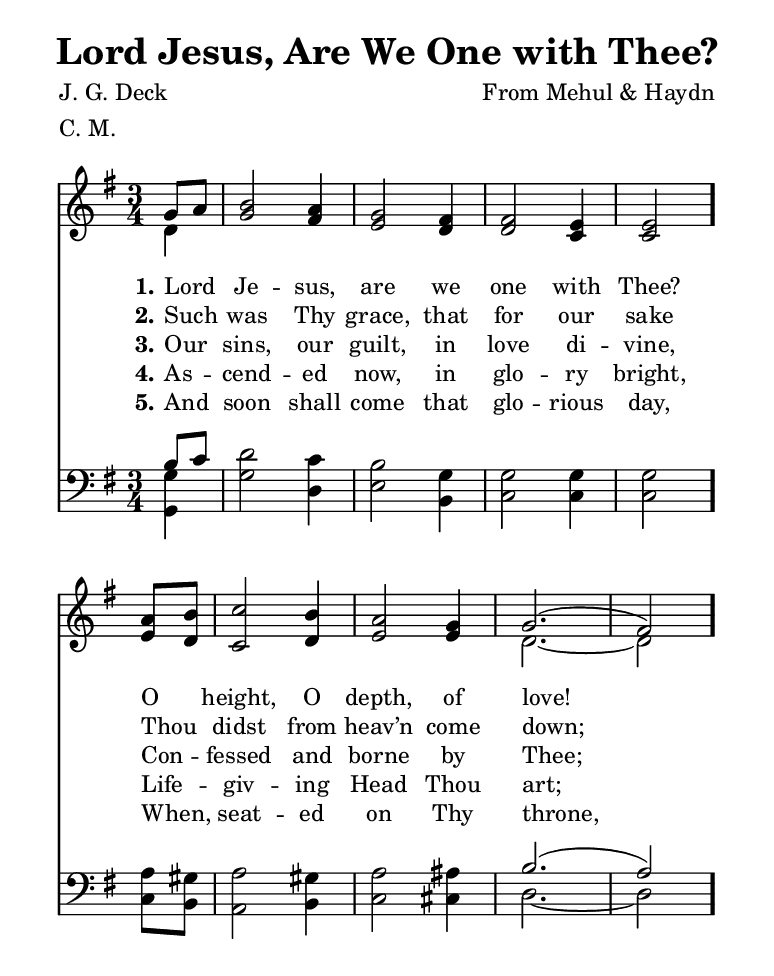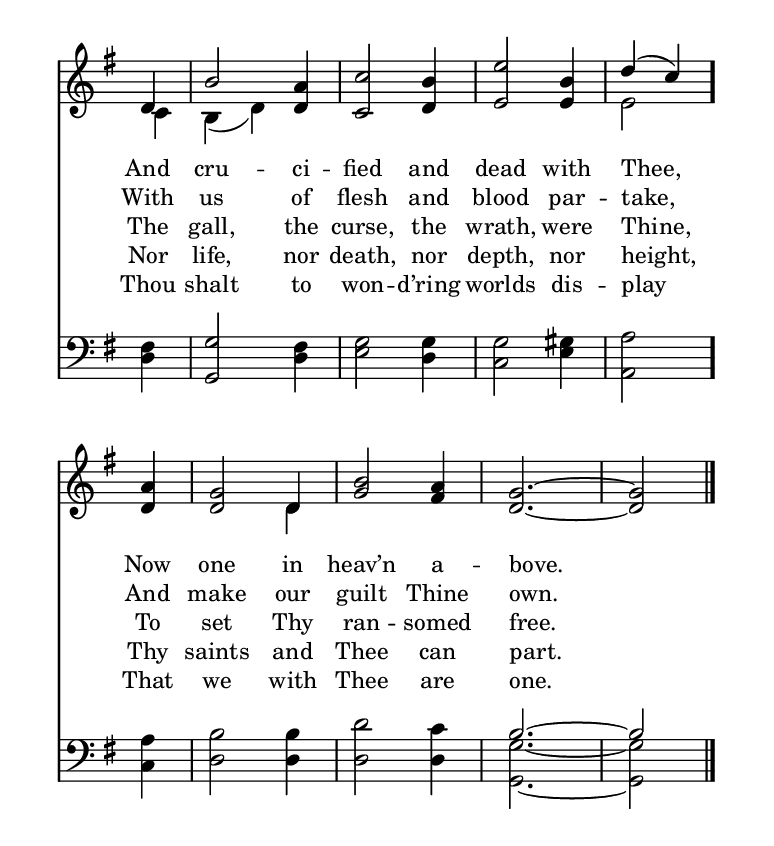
\include "common/global.ily"
\paper {
  \include "common/paper.ily"
  ragged-bottom = ##t
}

\header{
  hymnnumber = "261"
  title = "Lord Jesus, Are We One with Thee?"
  tunename = "Manoah"
  meter = "C. M."
  poet = "J. G. Deck"
  composer = "From Mehul & Haydn"
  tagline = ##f
}

global = {
  \include "common/overrides.ily"
  \override Staff.TimeSignature.style = #'numbered
  \time 3/4
  \override Score.MetronomeMark.transparent = ##t % hide all fermata changes too
  \tempo 4=120
  \key g \major
  \partial 4
  \autoBeamOff
}

notesSoprano = {
\global
\relative c'' {

  g8[ a] | b2 a4 | g2 fis4 | fis2 e4 | e2
  a8[ b] | c2 b4 | a2 g4 | g2.( | fis2)
  d4 | b'2 a4 | c2 b4 | e2 b4 | d4( c)
  a4 | g2 d4 | b'2 a4 | g2. ~ | g2

  \bar "|."

}
}

notesAlto = {
\global
\relative e' {

  d4 | g2 fis4 | e2 d4 | d2 c4 | c2
  e8[ d] | c2 d4 | e2 e4 | d2. ~ | d2
  c4 | b( d) d | c2 d4 | e2 e4 | e2
  d4 | d2 d4 | g2 fis4 | d2. ~ | d2

}
}

notesTenor = {
\global
\relative a {

  b8[ c] | d2 c4 | b2 g4 | g2 g4 | g2
  a8[ gis] | a2 gis4 | a2 ais4 | b2.( | a2)
  fis4 | g2 fis4 | g2 g4 | g2 gis4 | a2
  a4 | b2 b4 | d2 c4 | b2. ~ | b2

}
}

notesBass = {
\global
\relative f {

  <g g,>4 | g2 d4 | e2 b4 | c2 c4 | c2
  c8[ b] | a2 b4 | c2 cis4 | d2. ~ | d2
  d4 | g,2 d'4 | e2 d4 | c2 e4 | a,2
  c4 | d2 d4 | d2 d4 | <g g,>2. ~ | <g g,>2

}
}

wordsA = \lyricmode {
\set stanza = "1."

Lord Je -- sus, are we one with Thee? \bar "."
O height, O depth, of love! \bar "."
And cru -- ci -- fied and dead with Thee, \bar "."
Now one in heav’n a -- bove. \bar "."

}

wordsB = \lyricmode {
\set stanza = "2."

Such was Thy grace, that for our sake
Thou didst from heav’n come down;
With us of flesh and blood par -- take,
And make our guilt Thine own.

}

wordsC = \lyricmode {
\set stanza = "3."

Our sins, our guilt, in love di -- vine,
Con -- fessed and borne by Thee;
The gall, the curse, the wrath, were Thine,
To set Thy ran -- somed free.

}

wordsD = \lyricmode {
\set stanza = "4."

As -- cend -- ed now, in glo -- ry bright,
Life -- giv -- ing Head Thou art;
Nor life, nor death, nor depth, nor height,
Thy saints and Thee can part.

}

wordsE = \lyricmode {
\set stanza = "5."

And soon shall come that glo -- rious day,
When, seat -- ed on Thy throne,
Thou shalt to won -- d’ring worlds dis -- play
That we with Thee are one.

}

\score {
  \context ChoirStaff <<
    \context Staff = upper <<
      \set ChoirStaff.systemStartDelimiter = #'SystemStartBar
      \set ChoirStaff.printPartCombineTexts = ##f
      \partcombine #'(2 . 9) \notesSoprano \notesAlto
      \context NullVoice = sopranos { \voiceOne << \notesSoprano >> }
      \context NullVoice = altos { \voiceTwo << \notesAlto >> }
      \context Lyrics = one   \lyricsto sopranos \wordsA
      \context Lyrics = two   \lyricsto sopranos \wordsB
      \context Lyrics = three \lyricsto sopranos \wordsC
      \context Lyrics = four  \lyricsto sopranos \wordsD
      \context Lyrics = five  \lyricsto sopranos \wordsE
    >>
    \context Staff = men <<
      \clef bass
      \set ChoirStaff.printPartCombineTexts = ##f
      \partcombine #'(2 . 9) \notesTenor \notesBass
      \context NullVoice = tenors { \voiceOne << \notesTenor >> }
      \context NullVoice = basses { \voiceTwo << \notesBass >> }
    >>
  >>
  \layout {
    \include "common/layout.ily"
  }
  \midi{
    \include "common/midi.ily"
  }
}

\version "2.19.49"  % necessary for upgrading to future LilyPond versions.

% vi:set et ts=2 sw=2 ai nocindent syntax=lilypond:
